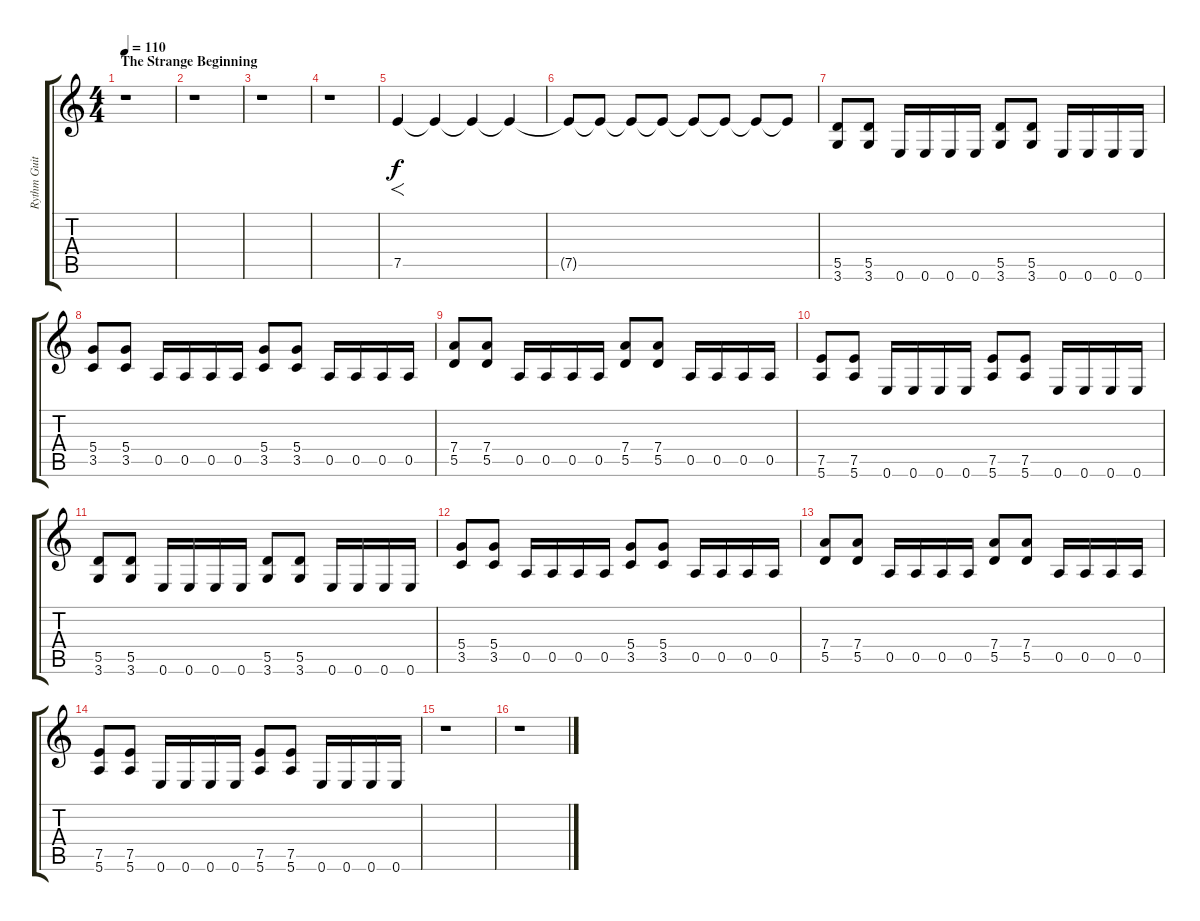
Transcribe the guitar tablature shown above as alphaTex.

\track ("Rythm Guitar" "Rythm Guit") {instrument distortionguitar}
\staff {score tabs}
\tuning (E4 B3 G3 D3 A2 E2) {hide}
\ts (4 4)
\section ("" "The Strange Beginning")
\tempo 110
\clef g2
\ks c
r.1{dy f instrument distortionguitar} |
r.1 |
r.1 |
r.1 |
7.5.4{f} 7.5{t}.4 7.5{t}.4 7.5{t}.4 |
7.5{t}.8 7.5{t}.8 7.5{t}.8 7.5{t}.8 7.5{t}.8 7.5{t}.8 7.5{t}.8 7.5{t}.8 |
(5.5 3.6).8 (5.5 3.6).8 0.6.16 0.6.16 0.6.16 0.6.16 (5.5 3.6).8 (5.5 3.6).8 0.6.16 0.6.16 0.6.16 0.6.16 |
(5.4 3.5).8 (5.4 3.5).8 0.5.16 0.5.16 0.5.16 0.5.16 (5.4 3.5).8 (5.4 3.5).8 0.5.16 0.5.16 0.5.16 0.5.16 |
(7.4 5.5).8 (7.4 5.5).8 0.5.16 0.5.16 0.5.16 0.5.16 (7.4 5.5).8 (7.4 5.5).8 0.5.16 0.5.16 0.5.16 0.5.16 |
(7.5 5.6).8 (7.5 5.6).8 0.6.16 0.6.16 0.6.16 0.6.16 (7.5 5.6).8 (7.5 5.6).8 0.6.16 0.6.16 0.6.16 0.6.16 |
(5.5 3.6).8 (5.5 3.6).8 0.6.16 0.6.16 0.6.16 0.6.16 (5.5 3.6).8 (5.5 3.6).8 0.6.16 0.6.16 0.6.16 0.6.16 |
(5.4 3.5).8 (5.4 3.5).8 0.5.16 0.5.16 0.5.16 0.5.16 (5.4 3.5).8 (5.4 3.5).8 0.5.16 0.5.16 0.5.16 0.5.16 |
(7.4 5.5).8 (7.4 5.5).8 0.5.16 0.5.16 0.5.16 0.5.16 (7.4 5.5).8 (7.4 5.5).8 0.5.16 0.5.16 0.5.16 0.5.16 |
(7.5 5.6).8 (7.5 5.6).8 0.6.16 0.6.16 0.6.16 0.6.16 (7.5 5.6).8 (7.5 5.6).8 0.6.16 0.6.16 0.6.16 0.6.16 |
r.1 |
r.1
